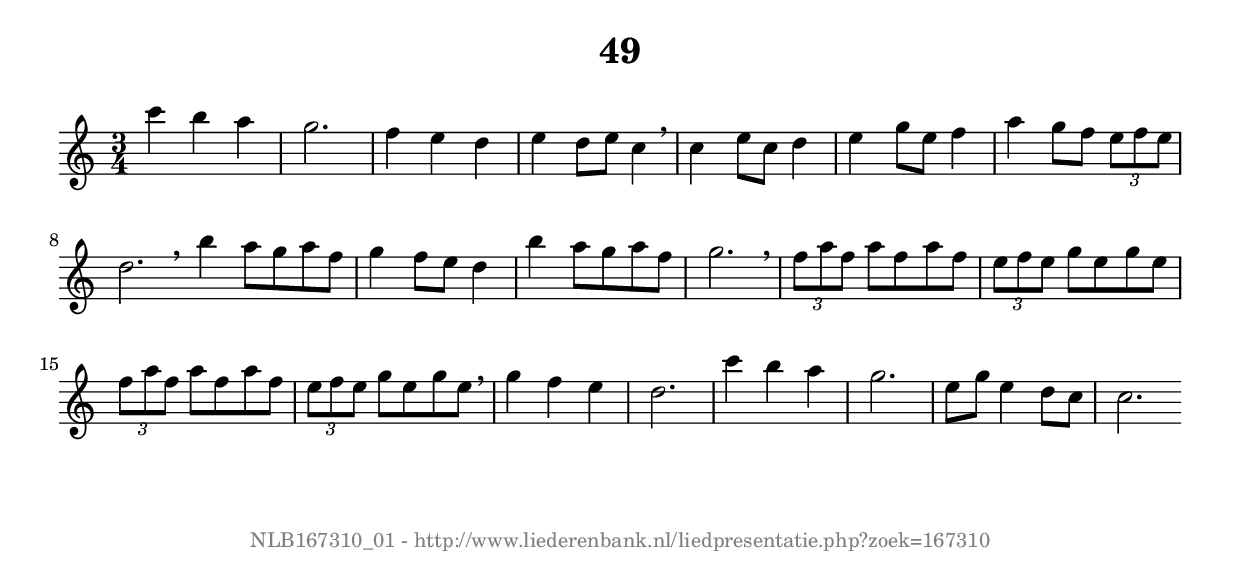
%
% produced by wce2krn 1.64 (7 June 2014)
%
\version"2.16"
#(append! paper-alist '(("long" . (cons (* 210 mm) (* 2000 mm)))))
#(set-default-paper-size "long")
sb = {\breathe}
mBreak = {\breathe }
bBreak = {\breathe }
x = {\once\override NoteHead #'style = #'cross }
gl=\glissando
itime={\override Staff.TimeSignature #'stencil = ##f }
ficta = {\once\set suggestAccidentals = ##t}
fine = {\once\override Score.RehearsalMark #'self-alignment-X = #1 \mark \markup {\italic{Fine}}}
dc = {\once\override Score.RehearsalMark #'self-alignment-X = #1 \mark \markup {\italic{D.C.}}}
dcf = {\once\override Score.RehearsalMark #'self-alignment-X = #1 \mark \markup {\italic{D.C. al Fine}}}
dcc = {\once\override Score.RehearsalMark #'self-alignment-X = #1 \mark \markup {\italic{D.C. al Coda}}}
ds = {\once\override Score.RehearsalMark #'self-alignment-X = #1 \mark \markup {\italic{D.S.}}}
dsf = {\once\override Score.RehearsalMark #'self-alignment-X = #1 \mark \markup {\italic{D.S. al Fine}}}
dsc = {\once\override Score.RehearsalMark #'self-alignment-X = #1 \mark \markup {\italic{D.S. al Coda}}}
pv = {\set Score.repeatCommands = #'((volta "1"))}
sv = {\set Score.repeatCommands = #'((volta "2"))}
tv = {\set Score.repeatCommands = #'((volta "3"))}
qv = {\set Score.repeatCommands = #'((volta "4"))}
xv = {\set Score.repeatCommands = #'((volta #f))}
\header{ tagline = ""
title = "49"
}
\score {{
\key c \major
\relative g'
{
\set melismaBusyProperties = #'()
\time 3/4
\tempo 4=120
\override Score.MetronomeMark #'transparent = ##t
\override Score.RehearsalMark #'break-visibility = #(vector #t #t #f)
c'4 b a g2. f4 e d e d8 e c4 \mBreak \bar "|"
c4 e8 c d4 e g8 e f4 a g8 f \times 2/3 { e f e } d2. \bar ":|:" \bBreak
b'4 a8 g a f g4 f8 e d4 b'4 a8 g a f g2. \mBreak \bar "|"
\times 2/3 { f8[ a f] } a f a f \times 2/3 { e[ f e] } g e g e \times 2/3 { f[ a f] } a f a f \times 2/3 { e[ f e] } g e g e \mBreak \bar "|"
g4 f e d2. c'4 b a g2. e8 g e4 d8 c c2. \bar":|"
 }}
 \midi { }
 \layout {
            indent = 0.0\cm
}
}
\markup { \vspace #0 } \markup { \with-color #grey \fill-line { \center-column { \smaller "NLB167310_01 - http://www.liederenbank.nl/liedpresentatie.php?zoek=167310" } } }
